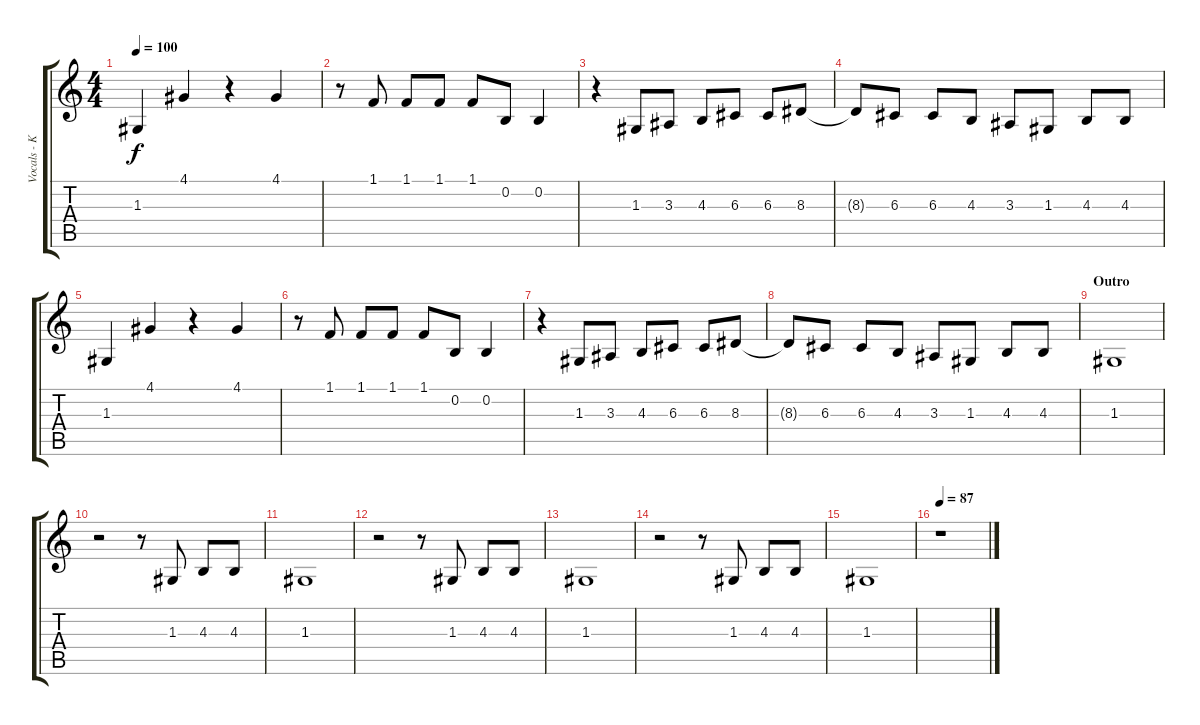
\track ("Vocals - Kurt Cobain" "Vocals - K") {instrument violin}
\staff {score tabs}
\tuning (E4 B3 G3 D3 A2 E2) {hide}
\ts (4 4)
\tempo 100
\clef g2
\ks c
1.3.4{dy f} 4.1.4 r.4 4.1.4 |
r.8 1.1.8 1.1.8 1.1.8 1.1.8 0.2.8 0.2.4 |
r.4 1.3.8 3.3.8 4.3.8 6.3.8 6.3.8 8.3.8 |
8.3{t}.8 6.3.8 6.3.8 4.3.8 3.3.8 1.3.8 4.3.8 4.3.8 |
1.3.4 4.1.4 r.4 4.1.4 |
r.8 1.1.8 1.1.8 1.1.8 1.1.8 0.2.8 0.2.4 |
r.4 1.3.8 3.3.8 4.3.8 6.3.8 6.3.8 8.3.8 |
8.3{t}.8 6.3.8 6.3.8 4.3.8 3.3.8 1.3.8 4.3.8 4.3.8 |
\section ("" "Outro")
1.3.1 |
r.2 r.8 1.3.8 4.3.8 4.3.8 |
1.3.1 |
r.2 r.8 1.3.8 4.3.8 4.3.8 |
1.3.1 |
r.2 r.8 1.3.8 4.3.8 4.3.8 |
1.3.1 |
\tempo 87
r.1
